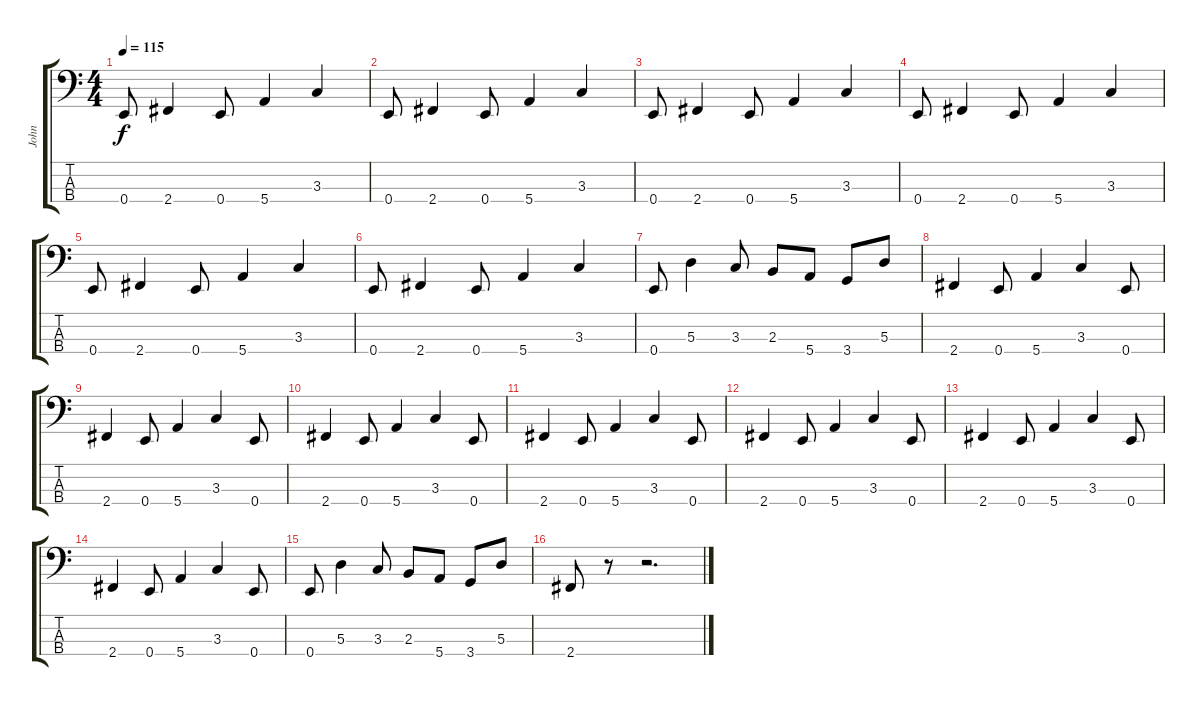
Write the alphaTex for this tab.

\track ("John" "John") {instrument electricbassfinger}
\staff {score tabs}
\tuning (G2 D2 A1 E1) {hide}
\ts (4 4)
\tempo 115
\clef f4
\ks c
0.4.8{dy f} 2.4.4 0.4.8 5.4.4 3.3.4 |
0.4.8 2.4.4 0.4.8 5.4.4 3.3.4 |
0.4.8 2.4.4 0.4.8 5.4.4 3.3.4 |
0.4.8 2.4.4 0.4.8 5.4.4 3.3.4 |
0.4.8 2.4.4 0.4.8 5.4.4 3.3.4 |
0.4.8 2.4.4 0.4.8 5.4.4 3.3.4 |
0.4.8 5.3.4 3.3.8 2.3.8 5.4.8 3.4.8 5.3.8 |
2.4.4 0.4.8 5.4.4 3.3.4 0.4.8 |
2.4.4 0.4.8 5.4.4 3.3.4 0.4.8 |
2.4.4 0.4.8 5.4.4 3.3.4 0.4.8 |
2.4.4 0.4.8 5.4.4 3.3.4 0.4.8 |
2.4.4 0.4.8 5.4.4 3.3.4 0.4.8 |
2.4.4 0.4.8 5.4.4 3.3.4 0.4.8 |
2.4.4 0.4.8 5.4.4 3.3.4 0.4.8 |
0.4.8 5.3.4 3.3.8 2.3.8 5.4.8 3.4.8 5.3.8 |
2.4.8 r.8 r.2{d}
